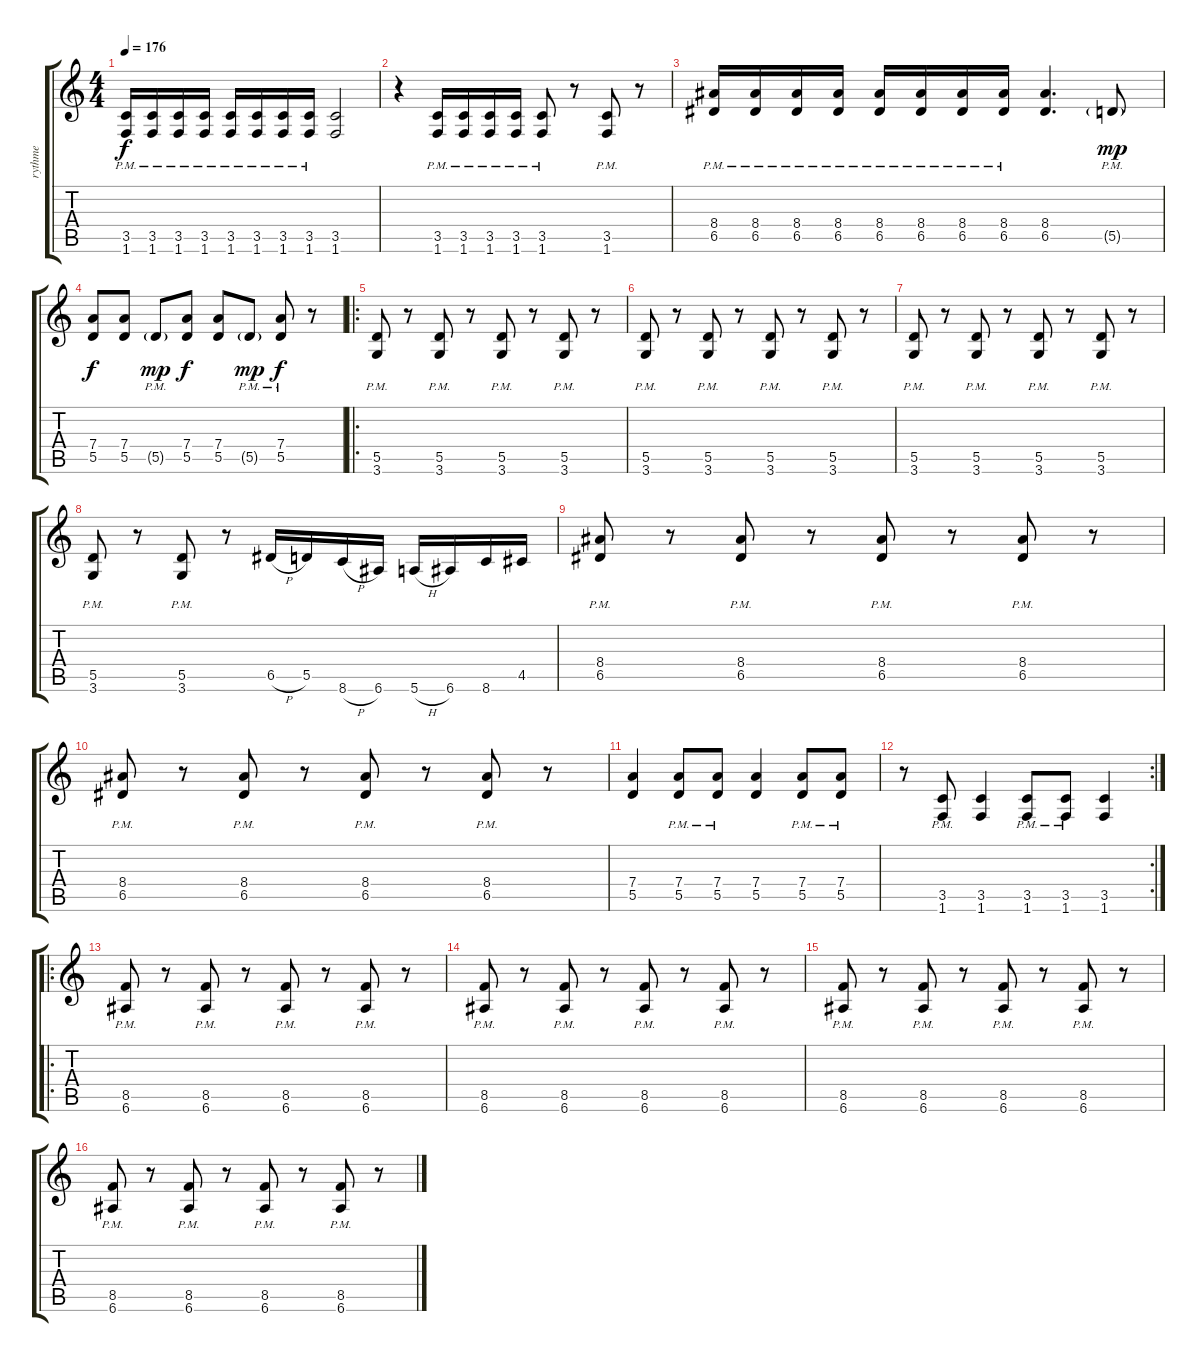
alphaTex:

\track ("rythme" "rythme") {instrument distortionguitar}
\staff {score tabs}
\tuning (E4 B3 G3 D3 A2 E2) {hide}
\ts (4 4)
\tempo 176
\clef g2
\ks c
(3.5{pm} 1.6{pm}).16{dy f} (3.5{pm} 1.6{pm}).16 (3.5{pm} 1.6{pm}).16 (3.5{pm} 1.6{pm}).16 (3.5{pm} 1.6{pm}).16 (3.5{pm} 1.6{pm}).16 (3.5{pm} 1.6{pm}).16 (3.5{pm} 1.6{pm}).16 (3.5 1.6).2 |
r.4 (3.5{pm} 1.6{pm}).16 (3.5{pm} 1.6{pm}).16 (3.5{pm} 1.6{pm}).16 (3.5{pm} 1.6{pm}).16 (3.5{pm} 1.6{pm}).8 r.8 (3.5{pm} 1.6{pm}).8 r.8 |
(8.4{pm} 6.5{pm}).16 (8.4{pm} 6.5{pm}).16 (8.4{pm} 6.5{pm}).16 (8.4{pm} 6.5{pm}).16 (8.4{pm} 6.5{pm}).16 (8.4{pm} 6.5{pm}).16 (8.4{pm} 6.5{pm}).16 (8.4{pm} 6.5{pm}).16 (8.4 6.5).4{d} 5.5{g pm}.8{dy mp} |
(7.4 5.5).8{dy f} (7.4 5.5).8 5.5{g pm}.8{dy mp} (7.4 5.5).8{dy f} (7.4 5.5).8 5.5{g pm}.8{dy mp} (7.4{pm} 5.5{pm}).8{dy f} r.8 |
\ro
(5.5{pm} 3.6{pm}).8 r.8 (5.5{pm} 3.6{pm}).8 r.8 (5.5{pm} 3.6{pm}).8 r.8 (5.5{pm} 3.6{pm}).8 r.8 |
(5.5{pm} 3.6{pm}).8 r.8 (5.5{pm} 3.6{pm}).8 r.8 (5.5{pm} 3.6{pm}).8 r.8 (5.5{pm} 3.6{pm}).8 r.8 |
(5.5{pm} 3.6{pm}).8 r.8 (5.5{pm} 3.6{pm}).8 r.8 (5.5{pm} 3.6{pm}).8 r.8 (5.5{pm} 3.6{pm}).8 r.8 |
(5.5{pm} 3.6{pm}).8 r.8 (5.5{pm} 3.6{pm}).8 r.8 6.5{h}.16 5.5.16 8.6{h}.16 6.6.16 5.6{h}.16 6.6.16 8.6.16 4.5.16 |
(8.4{pm} 6.5{pm}).8 r.8 (8.4{pm} 6.5{pm}).8 r.8 (8.4{pm} 6.5{pm}).8 r.8 (8.4{pm} 6.5{pm}).8 r.8 |
(8.4{pm} 6.5{pm}).8 r.8 (8.4{pm} 6.5{pm}).8 r.8 (8.4{pm} 6.5{pm}).8 r.8 (8.4{pm} 6.5{pm}).8 r.8 |
(7.4 5.5).4 (7.4{pm} 5.5{pm}).8 (7.4{pm} 5.5{pm}).8 (7.4 5.5).4 (7.4{pm} 5.5{pm}).8 (7.4{pm} 5.5{pm}).8 |
\rc 2
r.8 (3.5{pm} 1.6{pm}).8 (3.5 1.6).4 (3.5{pm} 1.6{pm}).8 (3.5{pm} 1.6{pm}).8 (3.5 1.6).4 |
\ro
(8.5{pm} 6.6{pm}).8 r.8 (8.5{pm} 6.6{pm}).8 r.8 (8.5{pm} 6.6{pm}).8 r.8 (8.5{pm} 6.6{pm}).8 r.8 |
(8.5{pm} 6.6{pm}).8 r.8 (8.5{pm} 6.6{pm}).8 r.8 (8.5{pm} 6.6{pm}).8 r.8 (8.5{pm} 6.6{pm}).8 r.8 |
(8.5{pm} 6.6{pm}).8 r.8 (8.5{pm} 6.6{pm}).8 r.8 (8.5{pm} 6.6{pm}).8 r.8 (8.5{pm} 6.6{pm}).8 r.8 |
(8.5{pm} 6.6{pm}).8 r.8 (8.5{pm} 6.6{pm}).8 r.8 (8.5{pm} 6.6{pm}).8 r.8 (8.5{pm} 6.6{pm}).8 r.8
